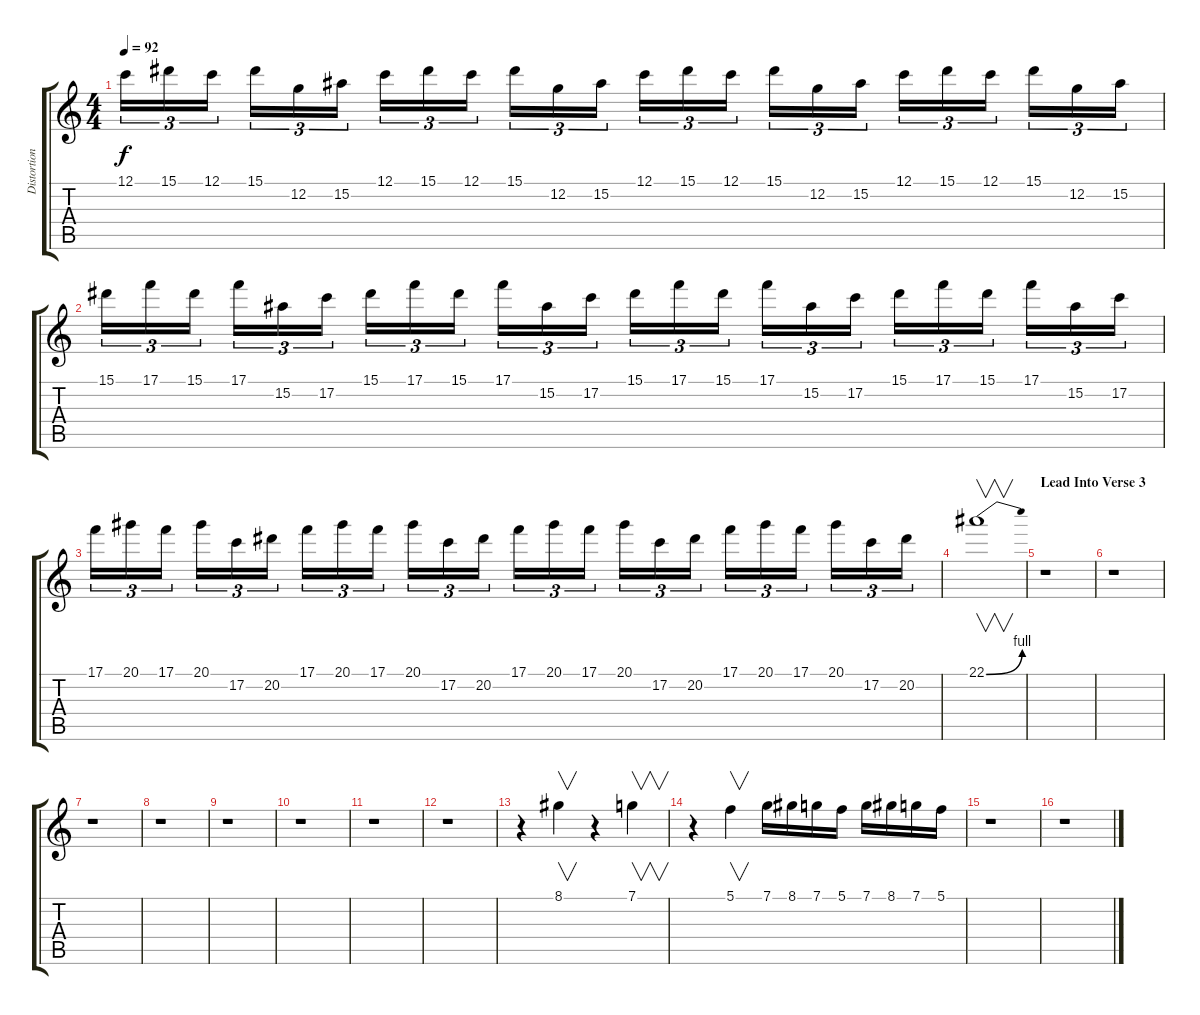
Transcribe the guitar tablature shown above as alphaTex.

\track ("Distortion Guitar" "Distortion") {instrument distortionguitar}
\staff {score tabs}
\tuning (C4 G3 Eb3 Bb2 F2 C2) {hide}
\ts (4 4)
\tempo 92
\clef g2
\ks c
12.1.16{tu (3 2) dy f} 15.1.16{tu (3 2)} 12.1.16{tu (3 2)} 15.1.16{tu (3 2)} 12.2.16{tu (3 2)} 15.2.16{tu (3 2)} 12.1.16{tu (3 2)} 15.1.16{tu (3 2)} 12.1.16{tu (3 2)} 15.1.16{tu (3 2)} 12.2.16{tu (3 2)} 15.2.16{tu (3 2)} 12.1.16{tu (3 2)} 15.1.16{tu (3 2)} 12.1.16{tu (3 2)} 15.1.16{tu (3 2)} 12.2.16{tu (3 2)} 15.2.16{tu (3 2)} 12.1.16{tu (3 2)} 15.1.16{tu (3 2)} 12.1.16{tu (3 2)} 15.1.16{tu (3 2)} 12.2.16{tu (3 2)} 15.2.16{tu (3 2)} |
15.1.16{tu (3 2)} 17.1.16{tu (3 2)} 15.1.16{tu (3 2)} 17.1.16{tu (3 2)} 15.2.16{tu (3 2)} 17.2.16{tu (3 2)} 15.1.16{tu (3 2)} 17.1.16{tu (3 2)} 15.1.16{tu (3 2)} 17.1.16{tu (3 2)} 15.2.16{tu (3 2)} 17.2.16{tu (3 2)} 15.1.16{tu (3 2)} 17.1.16{tu (3 2)} 15.1.16{tu (3 2)} 17.1.16{tu (3 2)} 15.2.16{tu (3 2)} 17.2.16{tu (3 2)} 15.1.16{tu (3 2)} 17.1.16{tu (3 2)} 15.1.16{tu (3 2)} 17.1.16{tu (3 2)} 15.2.16{tu (3 2)} 17.2.16{tu (3 2)} |
17.1.16{tu (3 2)} 20.1.16{tu (3 2)} 17.1.16{tu (3 2)} 20.1.16{tu (3 2)} 17.2.16{tu (3 2)} 20.2.16{tu (3 2)} 17.1.16{tu (3 2)} 20.1.16{tu (3 2)} 17.1.16{tu (3 2)} 20.1.16{tu (3 2)} 17.2.16{tu (3 2)} 20.2.16{tu (3 2)} 17.1.16{tu (3 2)} 20.1.16{tu (3 2)} 17.1.16{tu (3 2)} 20.1.16{tu (3 2)} 17.2.16{tu (3 2)} 20.2.16{tu (3 2)} 17.1.16{tu (3 2)} 20.1.16{tu (3 2)} 17.1.16{tu (3 2)} 20.1.16{tu (3 2)} 17.2.16{tu (3 2)} 20.2.16{tu (3 2)} |
22.1{be (bend 0 0 60 4)}.1{v} |
\section ("" "Lead Into Verse 3")
r.1 |
r.1 |
r.1 |
r.1 |
r.1 |
r.1 |
r.1 |
r.1 |
r.4{volume 16} 8.1.4{v} r.4 7.1.4{v} |
r.4 5.1.4{v} 7.1.16 8.1.16 7.1.16 5.1.16 7.1.16 8.1.16 7.1.16 5.1.16 |
r.1 |
r.1
